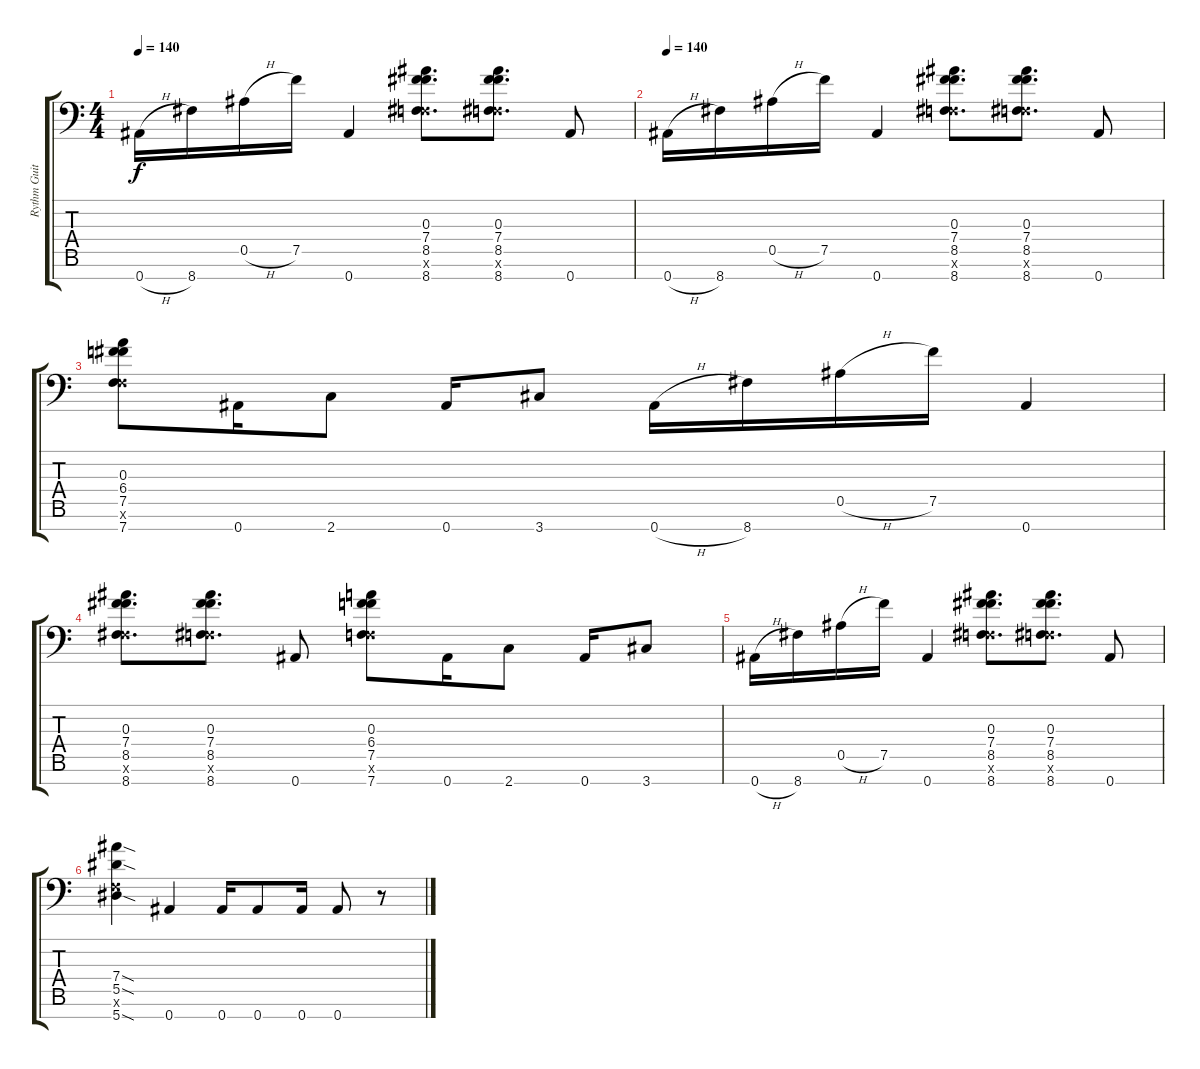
\track ("Rythm Guitar" "Rythm Guit") {instrument distortionguitar}
\staff {score tabs}
\tuning (Eb4 Bb3 Gb3 Eb3 Bb2 F2 Bb1) {hide}
\ts (4 4)
\tempo 140
\clef f4
\ks c
0.7{h}.16{dy f} 8.7.16 0.5{h}.16 7.5.16 0.7.4 (0.3 7.4 8.5 0.6{x} 8.7).8{d} (0.3 7.4 8.5 0.6{x} 8.7).8{d} 0.7.8 |
\tempo 140
0.7{h}.16 8.7.16 0.5{h}.16 7.5.16 0.7.4 (0.3 7.4 8.5 0.6{x} 8.7).8{d} (0.3 7.4 8.5 0.6{x} 8.7).8{d} 0.7.8 |
(0.3 6.4 7.5 0.6{x} 7.7).8 0.7.16 2.7.8 0.7.16 3.7.8 0.7{h}.16 8.7.16 0.5{h}.16 7.5.16 0.7.4 |
(0.3 7.4 8.5 0.6{x} 8.7).8{d} (0.3 7.4 8.5 0.6{x} 8.7).8{d} 0.7.8 (0.3 6.4 7.5 0.6{x} 7.7).8 0.7.16 2.7.8 0.7.16 3.7.8 |
0.7{h}.16 8.7.16 0.5{h}.16 7.5.16 0.7.4 (0.3 7.4 8.5 0.6{x} 8.7).8{d} (0.3 7.4 8.5 0.6{x} 8.7).8{d} 0.7.8 |
(7.4{sod} 5.5{sod} 0.6{x} 5.7{sod}).4 0.7.4 0.7.16 0.7.8 0.7.16 0.7.8 r.8
